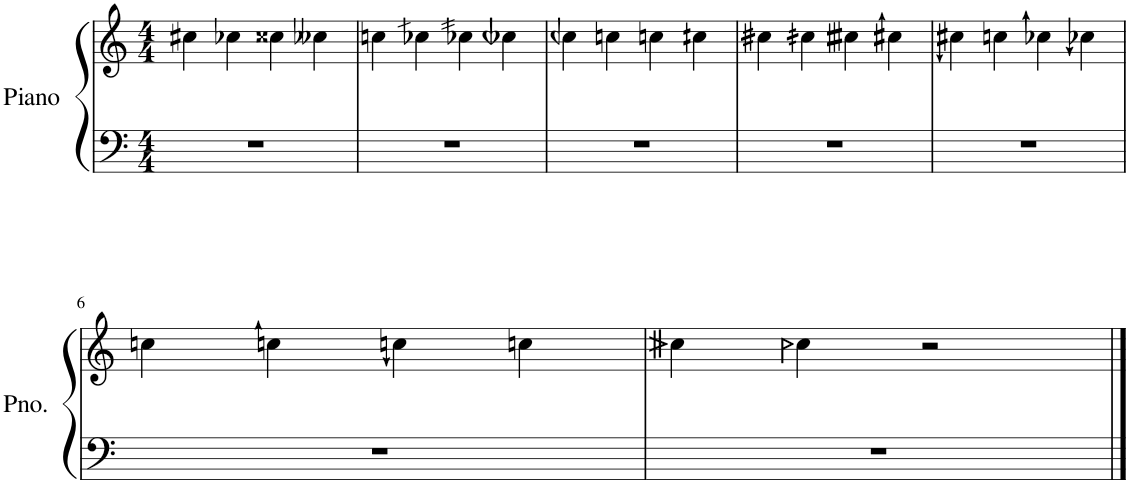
**kern	**kern
*part1	*part1
*staff2	*staff1
*I"Piano	*
*I'Pno.	*
*clefF4	*clefG2
*k[]	*k[]
*M4/4	*M4/4
=1	=1
1r	4cc#X\
.	4cc-X\
.	4cc##X\
.	4cc--X\
=2	=2
1r	4ccn\
.	4ccn\
.	4ccn\
.	4ccn\
=3	=3
1r	4ccn\
.	4ccn\
.	4ccn\
.	4ccn\
=4	=4
1r	4ccn\
.	4ccn\
.	4ccn\
.	4ccn\
=5	=5
1r	4ccn\
.	4ccn\
.	4ccn\
.	4ccn\
!!LO:LB:g=z
=6	=6
1r	4ccn\
.	4ccn\
.	4ccn\
.	4ccn\
=7	=7
1r	4ccn\
.	4ccn\
.	2r
==	==
*-	*-
